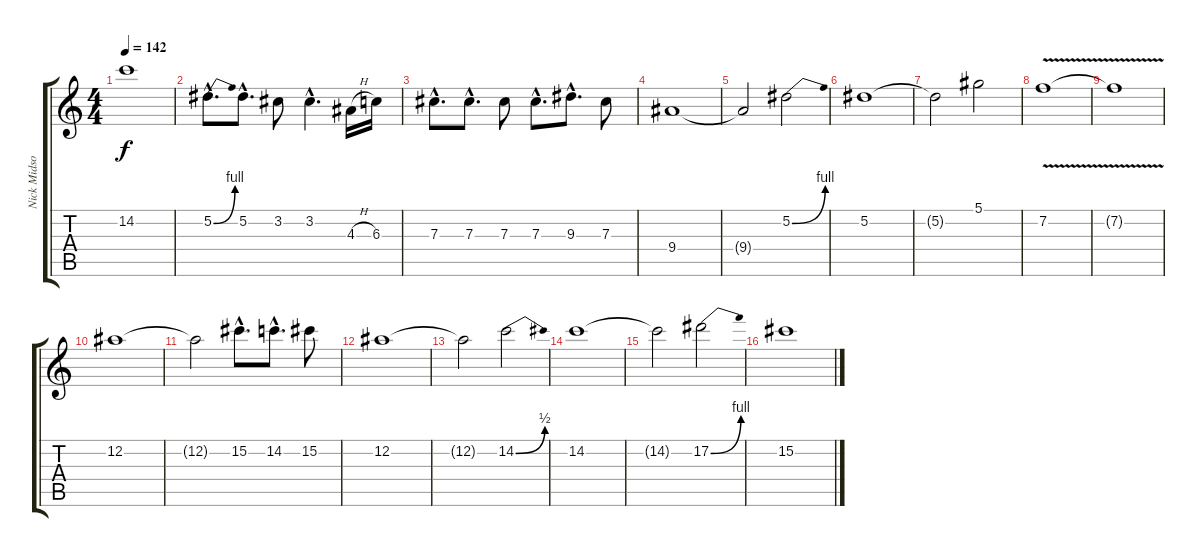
\track ("Nick Midson" "Nick Midso") {instrument distortionguitar}
\staff {score tabs}
\tuning (Eb4 Bb3 Gb3 Db3 Ab2 Eb2) {hide}
\ts (4 4)
\tempo 142
\clef g2
\ks c
14.2{t}.1{dy f} |
5.2{be (bend 0 0 60 4) hac}.8{d} 5.2{hac}.8{d} 3.2.8 3.2{hac}.4{d} 4.3{h}.16 6.3.16 |
7.3{hac}.8{d} 7.3{hac}.8{d} 7.3.8 7.3{hac}.8{d} 9.3{hac}.8{d} 7.3.8 |
9.4.1 |
9.4{t}.2 5.2{be (bend 0 0 60 4)}.2 |
5.2.1 |
5.2{t}.2 5.1.2 |
7.2{v}.1 |
7.2{t}.1 |
12.2.1 |
12.2{t}.2 15.2{hac}.8{d} 14.2{hac}.8{d} 15.2.8 |
12.2.1 |
12.2{t}.2 14.2{be (bend 0 0 60 2)}.2 |
14.2.1 |
14.2{t}.2 17.2{be (bend 0 0 60 4)}.2 |
15.2.1
